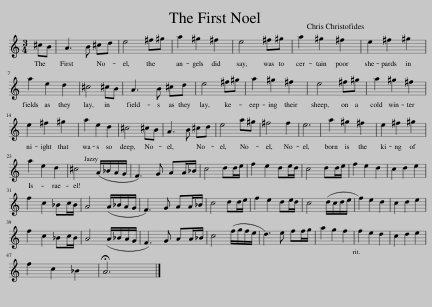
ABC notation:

X:1
L:1/8
Q:1/4=90
M:3/4
I:linebreak $
K:none
V:1 treble transpose=-2
V:1
[K:C] ^cB | A3 B ^cd | e4 ^f^g | a2 ^g2 ^f2 | e4 ^f^g | %5
 a2 ^g2 ^f2 | e2 ^f2 ^g2 |$ a2 e2 d2 | ^c4 ^cB | A3 B ^cd | %10
 e4 ^f^g | a2 ^g2 ^f2 | e4 ^f^g | a2 ^g2 ^f2 |$ e2 ^f2 ^g2 | %15
 a2 e2 d2 | ^c4 ^cB | A3 B ^cd | e4 a^g | ^f4 f2 | %20
 e6 | a2 ^g2 ^f2 | e2 ^f2 ^g2 |$ a2 e2 d2 | ^c4[Q:1/4=110] (A/_B/A/G/ | %25
 F3) G AA/_B/ | c4 dd/e/ | f2 e2 de/d/ | c4 dd/e/ | f2 e2 d2 | %30
 c2 d2 e2 |$ f2 c2 _Bc/B/ | A4 (A/_B/A/G/ | F3) G AA/_B/ | c4 dd/e/ | %35
 f2 e2 de/d/ | c4 (d/c/d/e/ | f2) e2 d2 | c2 d2 e2 |$ f2 c2 _Bc/B/ | %40
 A4 (A/_B/A/G/ | F3) G AA/_B/ | c4 (f/g/f/e/ | d3) e ff/g/ | a2 g2 f2 | %45
[Q:1/4=70] f2 e2 d2 | c2 d2 e2 |$ f2 c2 _B2 | !fermata!A6 |] %49
